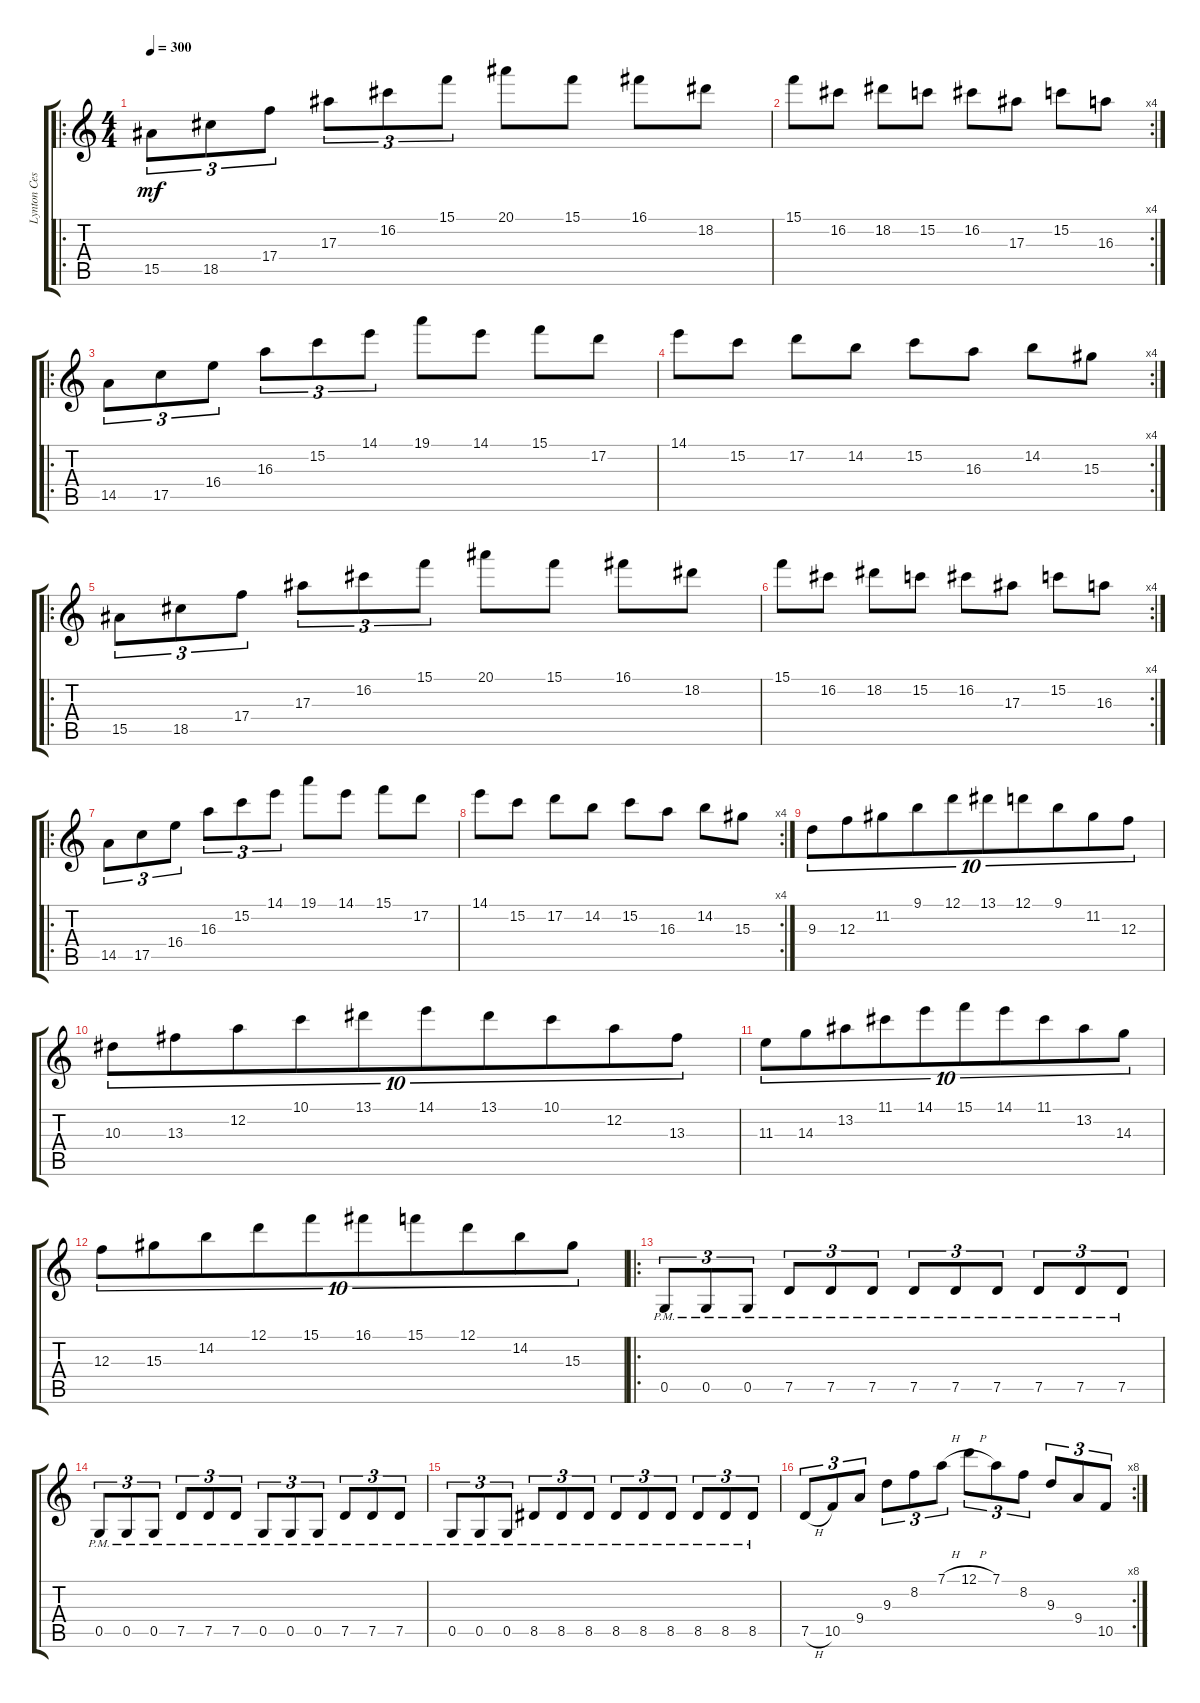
\track ("Lynton Cessford" "Lynton Ces") {instrument distortionguitar}
\staff {score tabs}
\tuning (D4 A3 F3 C3 G2 D2) {hide}
\ro
\ts (4 4)
\tempo 300
\clef g2
\ks c
15.5.8{tu (3 2) dy mf instrument distortionguitar} 18.5.8{tu (3 2)} 17.4.8{tu (3 2)} 17.3.8{tu (3 2)} 16.2.8{tu (3 2)} 15.1.8{tu (3 2)} 20.1.8 15.1.8 16.1.8 18.2.8 |
\rc 4
15.1.8 16.2.8 18.2.8 15.2.8 16.2.8 17.3.8 15.2.8 16.3.8 |
\ro
14.5.8{tu (3 2)} 17.5.8{tu (3 2)} 16.4.8{tu (3 2)} 16.3.8{tu (3 2)} 15.2.8{tu (3 2)} 14.1.8{tu (3 2)} 19.1.8 14.1.8 15.1.8 17.2.8 |
\rc 4
14.1.8 15.2.8 17.2.8 14.2.8 15.2.8 16.3.8 14.2.8 15.3.8 |
\ro
15.5.8{tu (3 2)} 18.5.8{tu (3 2)} 17.4.8{tu (3 2)} 17.3.8{tu (3 2)} 16.2.8{tu (3 2)} 15.1.8{tu (3 2)} 20.1.8 15.1.8 16.1.8 18.2.8 |
\rc 4
15.1.8 16.2.8 18.2.8 15.2.8 16.2.8 17.3.8 15.2.8 16.3.8 |
\ro
14.5.8{tu (3 2)} 17.5.8{tu (3 2)} 16.4.8{tu (3 2)} 16.3.8{tu (3 2)} 15.2.8{tu (3 2)} 14.1.8{tu (3 2)} 19.1.8 14.1.8 15.1.8 17.2.8 |
\rc 4
14.1.8 15.2.8 17.2.8 14.2.8 15.2.8 16.3.8 14.2.8 15.3.8 |
9.3.8{tu (10 8)} 12.3.8{tu (10 8)} 11.2.8{tu (10 8)} 9.1.8{tu (10 8)} 12.1.8{tu (10 8)} 13.1.8{tu (10 8)} 12.1.8{tu (10 8)} 9.1.8{tu (10 8)} 11.2.8{tu (10 8)} 12.3.8{tu (10 8)} |
10.3.8{tu (10 8)} 13.3.8{tu (10 8)} 12.2.8{tu (10 8)} 10.1.8{tu (10 8)} 13.1.8{tu (10 8)} 14.1.8{tu (10 8)} 13.1.8{tu (10 8)} 10.1.8{tu (10 8)} 12.2.8{tu (10 8)} 13.3.8{tu (10 8)} |
11.3.8{tu (10 8)} 14.3.8{tu (10 8)} 13.2.8{tu (10 8)} 11.1.8{tu (10 8)} 14.1.8{tu (10 8)} 15.1.8{tu (10 8)} 14.1.8{tu (10 8)} 11.1.8{tu (10 8)} 13.2.8{tu (10 8)} 14.3.8{tu (10 8)} |
12.3.8{tu (10 8)} 15.3.8{tu (10 8)} 14.2.8{tu (10 8)} 12.1.8{tu (10 8)} 15.1.8{tu (10 8)} 16.1.8{tu (10 8)} 15.1.8{tu (10 8)} 12.1.8{tu (10 8)} 14.2.8{tu (10 8)} 15.3.8{tu (10 8)} |
\ro
0.5{pm}.8{tu (3 2)} 0.5{pm}.8{tu (3 2)} 0.5{pm}.8{tu (3 2)} 7.5{pm}.8{tu (3 2)} 7.5{pm}.8{tu (3 2)} 7.5{pm}.8{tu (3 2)} 7.5{pm}.8{tu (3 2)} 7.5{pm}.8{tu (3 2)} 7.5{pm}.8{tu (3 2)} 7.5{pm}.8{tu (3 2)} 7.5{pm}.8{tu (3 2)} 7.5{pm}.8{tu (3 2)} |
0.5{pm}.8{tu (3 2)} 0.5{pm}.8{tu (3 2)} 0.5{pm}.8{tu (3 2)} 7.5{pm}.8{tu (3 2)} 7.5{pm}.8{tu (3 2)} 7.5{pm}.8{tu (3 2)} 0.5{pm}.8{tu (3 2)} 0.5{pm}.8{tu (3 2)} 0.5{pm}.8{tu (3 2)} 7.5{pm}.8{tu (3 2)} 7.5{pm}.8{tu (3 2)} 7.5{pm}.8{tu (3 2)} |
0.5{pm}.8{tu (3 2)} 0.5{pm}.8{tu (3 2)} 0.5{pm}.8{tu (3 2)} 8.5{pm}.8{tu (3 2)} 8.5{pm}.8{tu (3 2)} 8.5{pm}.8{tu (3 2)} 8.5{pm}.8{tu (3 2)} 8.5{pm}.8{tu (3 2)} 8.5{pm}.8{tu (3 2)} 8.5{pm}.8{tu (3 2)} 8.5{pm}.8{tu (3 2)} 8.5{pm}.8{tu (3 2)} |
\rc 8
7.5{h}.8{tu (3 2)} 10.5.8{tu (3 2)} 9.4.8{tu (3 2)} 9.3.8{tu (3 2)} 8.2.8{tu (3 2)} 7.1{h}.8{tu (3 2)} 12.1{h}.8{tu (3 2)} 7.1.8{tu (3 2)} 8.2.8{tu (3 2)} 9.3.8{tu (3 2)} 9.4.8{tu (3 2)} 10.5.8{tu (3 2)}
